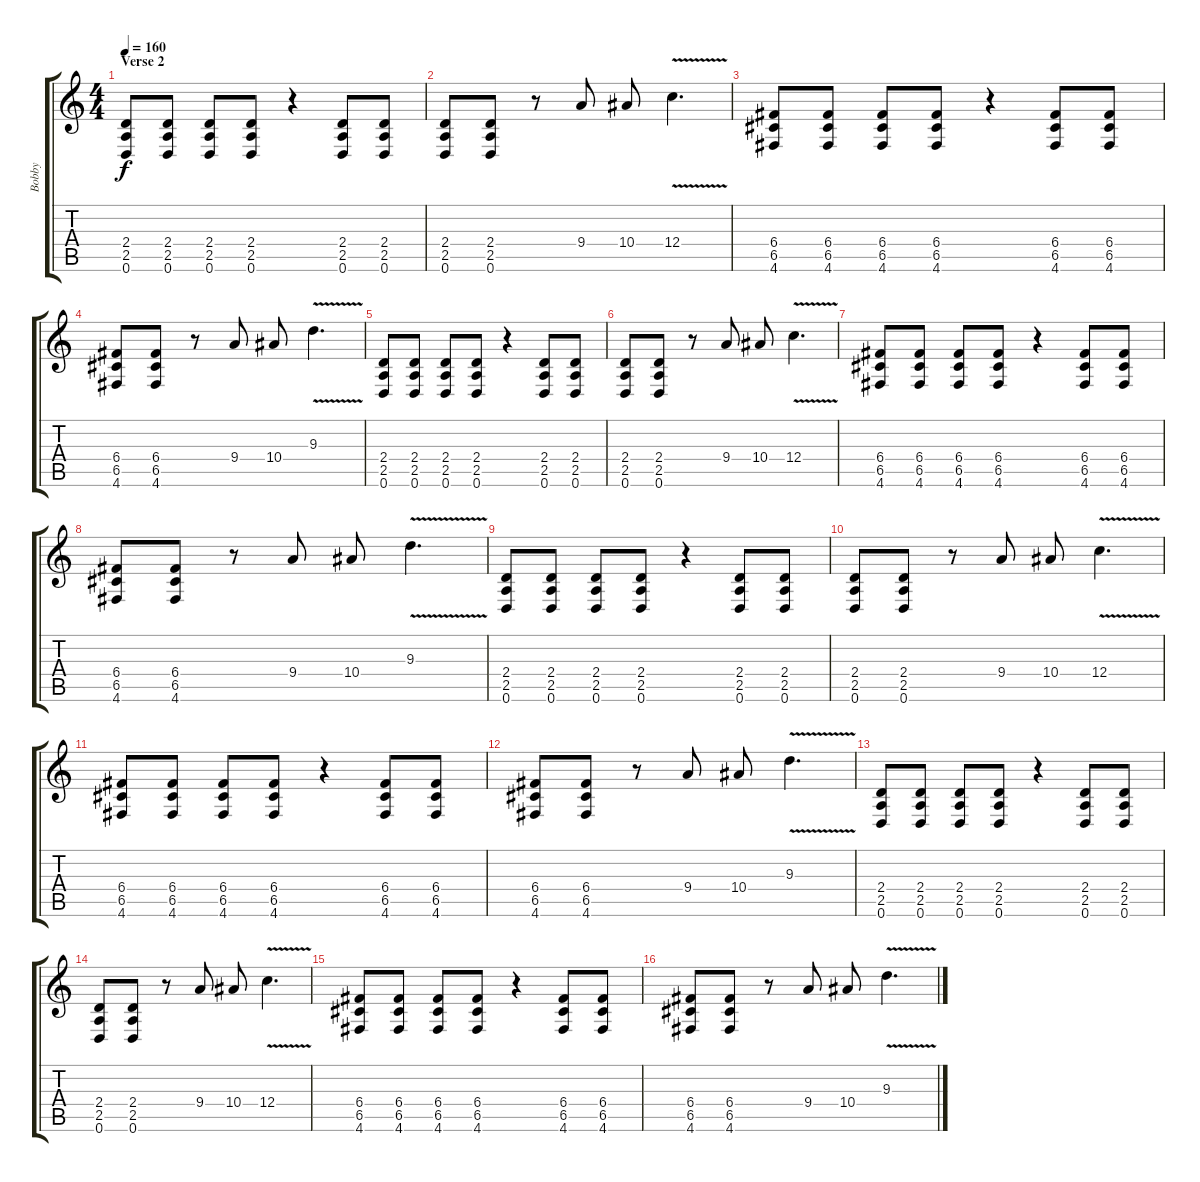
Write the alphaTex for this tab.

\track ("Bobby" "Bobby") {instrument distortionguitar}
\staff {score tabs}
\tuning (D4 A3 F3 C3 G2 D2) {hide}
\ts (4 4)
\section ("" "Verse 2")
\tempo 160
\clef g2
\ks c
(2.4 2.5 0.6).8{dy f} (2.4 2.5 0.6).8 (2.4 2.5 0.6).8 (2.4 2.5 0.6).8 r.4 (2.4 2.5 0.6).8 (2.4 2.5 0.6).8 |
(2.4 2.5 0.6).8 (2.4 2.5 0.6).8 r.8 9.4.8 10.4.8 12.4{v}.4{d} |
(6.4 6.5 4.6).8 (6.4 6.5 4.6).8 (6.4 6.5 4.6).8 (6.4 6.5 4.6).8 r.4 (6.4 6.5 4.6).8 (6.4 6.5 4.6).8 |
(6.4 6.5 4.6).8 (6.4 6.5 4.6).8 r.8 9.4.8 10.4.8 9.3{v}.4{d} |
(2.4 2.5 0.6).8 (2.4 2.5 0.6).8 (2.4 2.5 0.6).8 (2.4 2.5 0.6).8 r.4 (2.4 2.5 0.6).8 (2.4 2.5 0.6).8 |
(2.4 2.5 0.6).8 (2.4 2.5 0.6).8 r.8 9.4.8 10.4.8 12.4{v}.4{d} |
(6.4 6.5 4.6).8 (6.4 6.5 4.6).8 (6.4 6.5 4.6).8 (6.4 6.5 4.6).8 r.4 (6.4 6.5 4.6).8 (6.4 6.5 4.6).8 |
(6.4 6.5 4.6).8 (6.4 6.5 4.6).8 r.8 9.4.8 10.4.8 9.3{v}.4{d} |
(2.4 2.5 0.6).8 (2.4 2.5 0.6).8 (2.4 2.5 0.6).8 (2.4 2.5 0.6).8 r.4 (2.4 2.5 0.6).8 (2.4 2.5 0.6).8 |
(2.4 2.5 0.6).8 (2.4 2.5 0.6).8 r.8 9.4.8 10.4.8 12.4{v}.4{d} |
(6.4 6.5 4.6).8 (6.4 6.5 4.6).8 (6.4 6.5 4.6).8 (6.4 6.5 4.6).8 r.4 (6.4 6.5 4.6).8 (6.4 6.5 4.6).8 |
(6.4 6.5 4.6).8 (6.4 6.5 4.6).8 r.8 9.4.8 10.4.8 9.3{v}.4{d} |
(2.4 2.5 0.6).8 (2.4 2.5 0.6).8 (2.4 2.5 0.6).8 (2.4 2.5 0.6).8 r.4 (2.4 2.5 0.6).8 (2.4 2.5 0.6).8 |
(2.4 2.5 0.6).8 (2.4 2.5 0.6).8 r.8 9.4.8 10.4.8 12.4{v}.4{d} |
(6.4 6.5 4.6).8 (6.4 6.5 4.6).8 (6.4 6.5 4.6).8 (6.4 6.5 4.6).8 r.4 (6.4 6.5 4.6).8 (6.4 6.5 4.6).8 |
(6.4 6.5 4.6).8 (6.4 6.5 4.6).8 r.8 9.4.8 10.4.8 9.3{v}.4{d}
